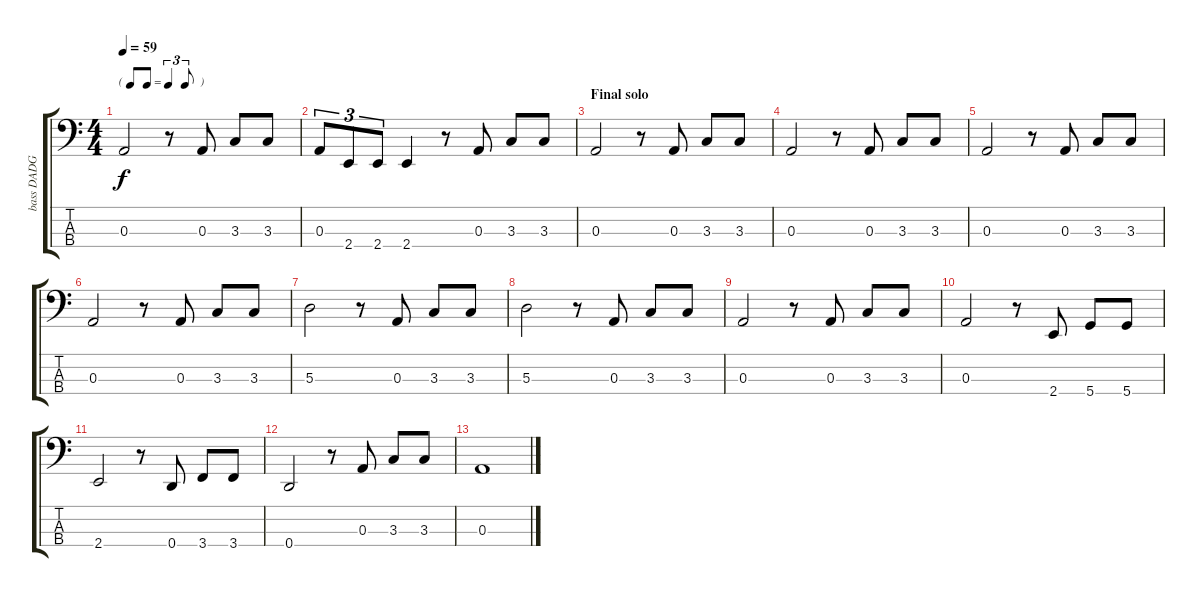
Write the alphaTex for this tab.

\track ("bass DADG (Billasse)" "bass DADG ") {instrument electricbassfinger}
\staff {score tabs}
\tuning (G2 D2 A1 D1) {hide}
\ts (4 4)
\tf triplet8th
\tempo 59
\clef f4
\ks c
0.3.2{dy f} r.8 0.3.8 3.3.8 3.3.8 |
0.3.8{tu (3 2)} 2.4.8{tu (3 2)} 2.4.8{tu (3 2)} 2.4.4 r.8 0.3.8 3.3.8 3.3.8 |
\section ("" "Final solo")
0.3.2 r.8 0.3.8 3.3.8 3.3.8 |
0.3.2 r.8 0.3.8 3.3.8 3.3.8 |
0.3.2 r.8 0.3.8 3.3.8 3.3.8 |
0.3.2 r.8 0.3.8 3.3.8 3.3.8 |
5.3.2 r.8 0.3.8 3.3.8 3.3.8 |
5.3.2 r.8 0.3.8 3.3.8 3.3.8 |
0.3.2 r.8 0.3.8 3.3.8 3.3.8 |
0.3.2 r.8 2.4.8 5.4.8 5.4.8 |
2.4.2 r.8 0.4.8 3.4.8 3.4.8 |
0.4.2 r.8 0.3.8 3.3.8 3.3.8 |
0.3.1
